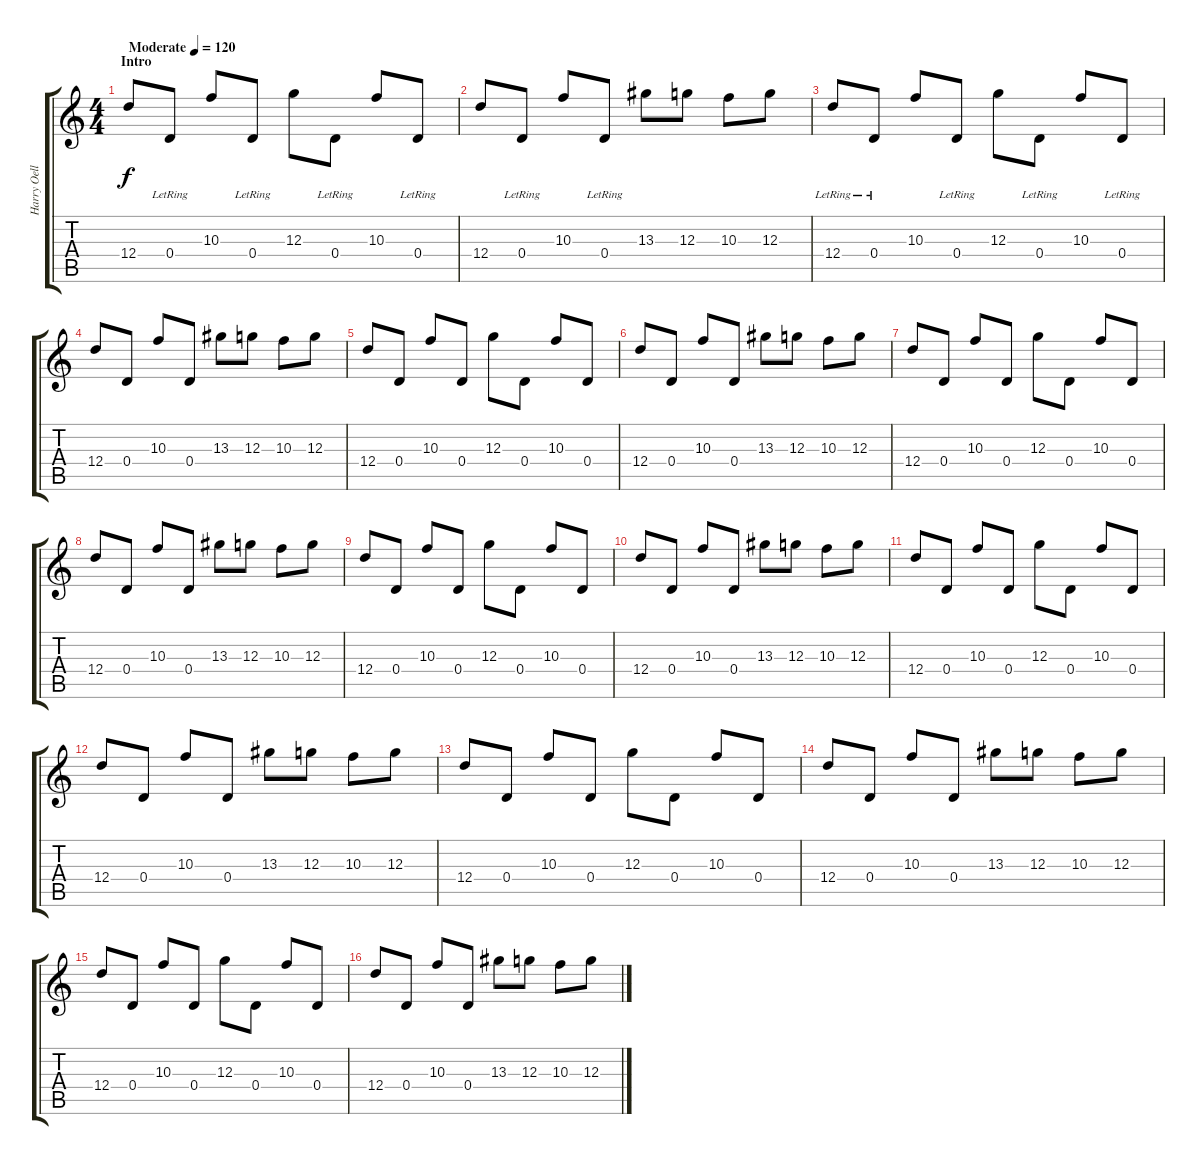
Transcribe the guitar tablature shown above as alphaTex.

\track ("Harry Oellers" "Harry Oell") {instrument acousticguitarsteel}
\staff {score tabs}
\tuning (E4 B3 G3 D3 A2 E2) {hide}
\ts (4 4)
\section ("" "Intro")
\tempo (120 "Moderate")
\clef g2
\ks c
12.4.8{dy f instrument acousticguitarsteel} 0.4{lr}.8 10.3.8 0.4{lr}.8 12.3.8 0.4{lr}.8 10.3.8 0.4{lr}.8 |
12.4.8 0.4{lr}.8 10.3.8 0.4{lr}.8 13.3.8 12.3.8 10.3.8 12.3.8 |
12.4{lr}.8 0.4{lr}.8 10.3.8 0.4{lr}.8 12.3.8 0.4{lr}.8 10.3.8 0.4{lr}.8 |
12.4.8 0.4.8 10.3.8 0.4.8 13.3.8 12.3.8 10.3.8 12.3.8 |
12.4.8 0.4.8 10.3.8 0.4.8 12.3.8 0.4.8 10.3.8 0.4.8 |
12.4.8 0.4.8 10.3.8 0.4.8 13.3.8 12.3.8 10.3.8 12.3.8 |
12.4.8 0.4.8 10.3.8 0.4.8 12.3.8 0.4.8 10.3.8 0.4.8 |
12.4.8 0.4.8 10.3.8 0.4.8 13.3.8 12.3.8 10.3.8 12.3.8 |
12.4.8 0.4.8 10.3.8 0.4.8 12.3.8 0.4.8 10.3.8 0.4.8 |
12.4.8 0.4.8 10.3.8 0.4.8 13.3.8 12.3.8 10.3.8 12.3.8 |
12.4.8 0.4.8 10.3.8 0.4.8 12.3.8 0.4.8 10.3.8 0.4.8 |
12.4.8 0.4.8 10.3.8 0.4.8 13.3.8 12.3.8 10.3.8 12.3.8 |
12.4.8 0.4.8 10.3.8 0.4.8 12.3.8 0.4.8 10.3.8 0.4.8 |
12.4.8 0.4.8 10.3.8 0.4.8 13.3.8 12.3.8 10.3.8 12.3.8 |
12.4.8 0.4.8 10.3.8 0.4.8 12.3.8 0.4.8 10.3.8 0.4.8 |
12.4.8 0.4.8 10.3.8 0.4.8 13.3.8 12.3.8 10.3.8 12.3.8
